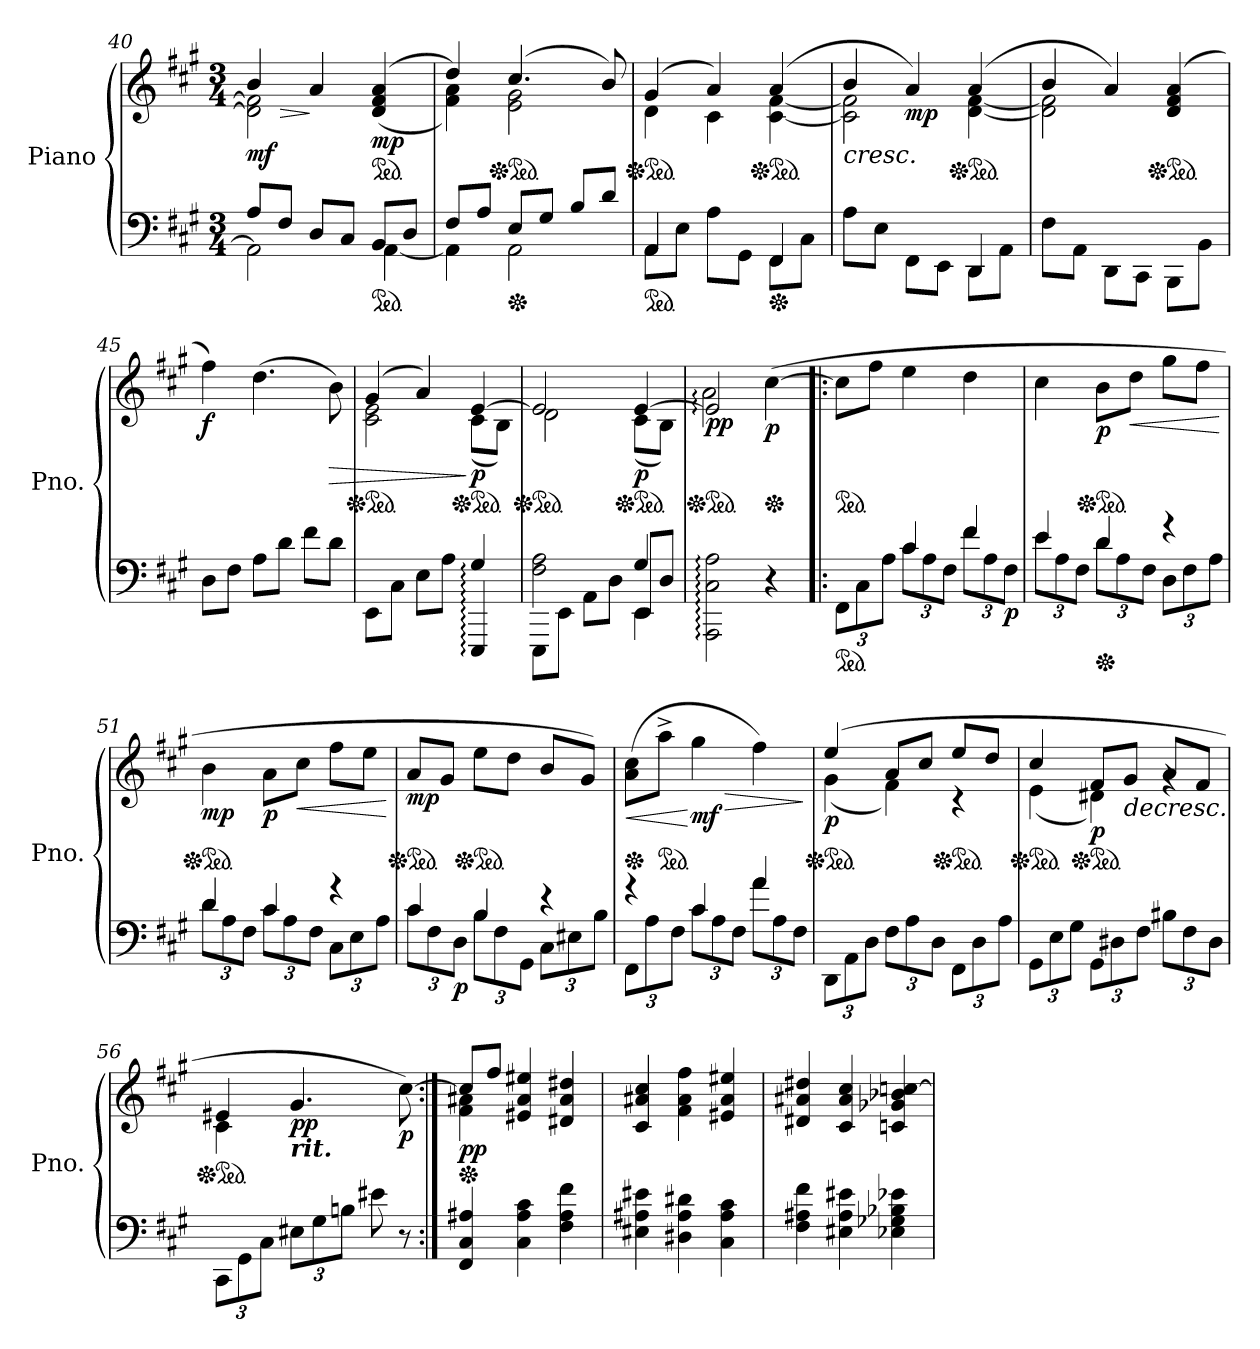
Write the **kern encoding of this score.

**kern	**kern	**dynam
*part1	*part1	*part1
*staff2	*staff1	*staff1/2
*I"Piano	*	*
*I'Pno.	*	*
*clefF4	*clefG2	*
*k[f#c#g#]	*k[f#c#g#]	*
*M3/4	*M3/4	*
*MM65	*MM65	*
=40	=40	=40
*^	*	*
!	!	!	!LO:HP:b
*	*	*^	*
!	!	!	!	!LO:DY:n=1:b
8A/L	2AA\]	4b/	2d\] 2f#\]	> mf
8F#/J	.	.	.	.
8D/L	.	4a/	.	]
8C#/J	.	.	.	.
*ped	*	*	*	*
*	*	*ped	*	*
!	!	!	!	!LO:DY:n=2:b
8BB/L	[4AA\	(<(<4d/ 4f#/ 4a/	4ryy	mp
8D/J	.	.	.	.
=41	=41	=41	=41	=41
8F#/L	4AA\]	4dd/	4f#\ 4a\))	.
8A/J	.	.	.	.
*Xped	*	*	*	*
*	*	*Xped	*	*
*	*	*ped	*	*
*	*	*MM63	*	*
8E/L	2AA\	(>4.cc#/	2e\ 2g#\	.
8G#/J	.	.	.	.
8B/L	.	.	.	.
*	*	*MM60	*	*
8d/J	.	8b/)	.	.
=42	=42	=42	=42	=42
*ped	*	*	*	*
*	*	*Xped	*	*
*	*	*ped	*	*
8AA\L	4AA/	(>4g#/	4d\	.
8E\J	.	.	.	.
8A\L	4ryy	4a/)	4c#\	.
8GG#\J	.	.	.	.
*Xped	*	*	*	*
*	*	*Xped	*	*
*	*	*ped	*	*
8FF#\L	4FF#/	(>4a/	[4c#\ [4f#\	.
8C#\J	.	.	.	.
!!LO:PB:g=z	!!
=43	=43	=43	=43	=43
*	*	*MM63	*	*
!	!	!	!	!LO:HP:b
8A\L	2ryy	4b/	2c#\] 2f#\]	<
8E\J	.	.	.	.
!	!	!	!	!LO:DY:b
8FF#\L	.	4a/)	.	mp
8EE\J	.	.	.	.
*	*	*Xped	*	*
*	*	*ped	*	*
8DD\L	4DD/	(>4a/	[4d\ [4f#\	.
8AA\J	.	.	.	.
*v	*v	*	*	*
=44	=44	=44	=44
*	*MM65	*	*
8F#\L	4b/	2d\] 2f#\]	.
8AA\J	.	.	.
8DD\L	4a/)	.	.
8CC#\J	.	.	.
*	*Xped	*	*
*	*ped	*	*
8BBB\L	(<4d/ 4f#/ 4a/	4ryy	.
8BB\J	.	.	.
*	*v	*v	*
.	.	[
=45	=45	=45
!	!	!LO:DY:b
8D\L	4ff#\)	f
8F#\J	.	.
*	*MM63	*
8A\L	(>4.dd\	.
8d\J	.	.
8f#\L	.	.
*	*MM60	*
!	!	!LO:HP:b
8d\J	8b\)	>
=46	=46	=46
*^	*	*
*	*	*Xped	*
*	*	*ped	*
*	*	*^	*
8EE\L	2ryy	(>4g#/	2c#\ 2e\	.
8C#\J	.	.	.	.
8E\L	.	4a/)	.	.
8A\J	.	.	.	.
*	*	*Xped	*	*
*	*	*ped	*	*
*	*	*MM55	*	*
!	!	!	!	!LO:DY:n=1:b
4G#:/	4EEE:/	[4e:/	(<8c#\L	] p
.	.	.	8B\J)	.
=47	=47	=47	=47	=47
*	*^	*	*	*
*	*	*	*Xped	*	*
*	*	*	*ped	*	*
2F#\ 2A\	8EEE\L	2ryy	2e/]	2d\	.
.	8EE\J	.	.	.	.
.	8AA\L	.	.	.	.
.	8D\J	.	.	.	.
*	*	*	*Xped	*	*
*	*	*	*ped	*	*
*	*	*	*MM45	*	*
!	!	!	!	!	!LO:DY:n=1:b
4G#/	8EE/L	4EE\	[4e/	(<8c#\L	] ] p
*	*	*	*MM28	*	*
.	8D/J	.	.	8B\J)	.
*v	*v	*v	*	*	*
=48	=48	=48	=48
*	*Xped	*	*
*	*ped	*	*
*^	*	*	*
!	!	!	!	!LO:DY:b
*v	*v	*	*	*
2AAA\: 2C#\: 2A\:	2e:/]	2a:\	pp
*	*Xped	*	*
*	*MM90	*	*
!	!	!	!LO:DY:b
4r	(>[4cc#\	4ryy	p
*	*v	*v	*
!!LO:LB:g=z
=49!|:	=49!|:	=49!|:
*ped	*	*
*Xbrackettup	*	*
*^	*	*
*	*	*ped	*
*v	*v	*	*
*	*MM90	*
*^	*^	*
!	!	!LO:TX:a:B:t=in tempo	!	!
*	*	*v	*v	*
12FF#\L	4ryy	8cc#\L]	.
12C#\	.	.	.
.	.	8ff#\J	.
12A\J	.	.	.
12c#\L	4c#/	4ee\	.
12A\	.	.	.
12F#\J	.	.	.
12f#\L	4f#/	4dd\	.
12A\	.	.	.
!	!	!	!LO:DY:b=2
12F#\J	.	.	p
=50	=50	=50	=50
12e\L	4e/	4cc#\	.
12A\	.	.	.
12F#\J	.	.	.
*Xped	*	*	*
*	*	*Xped	*
*	*	*ped	*
!	!	!	!LO:DY:b
12d\L	4d/	8b\L	p
12A\	.	.	.
!	!	!	!LO:HP:b
.	.	8dd\J	<
12F#\J	.	.	.
12D\L	4rg	8gg#\L	.
12F#\	.	.	.
.	.	8ff#\J	.
12A\J	.	.	.
*v	*v	*	*
.	.	[
=51	=51	=51
*^	*	*
*	*	*Xped	*
*	*	*ped	*
!	!	!	!LO:DY:b
12d\L	4d/	4b\	mp
12A\	.	.	.
12F#\J	.	.	.
!	!	!	!LO:DY:b
12c#\L	4c#/	8a\L	p
12A\	.	.	.
!	!	!	!LO:HP:b
.	.	8cc#\J	<
12F#\J	.	.	.
12C#\L	4rg	8ff#\L	.
12E\	.	.	.
.	.	8ee\J	.
12A\J	.	.	.
*v	*v	*	*
.	.	[
=52	=52	=52
*^	*	*
*	*	*Xped	*
*	*	*ped	*
!	!	!	!LO:DY:b
12c#\L	4c#/	8a/L	mp
12F#\	.	.	.
.	.	8g#/J	.
!	!	!	!LO:DY:b=2
12D\J	.	.	p
*	*	*Xped	*
*	*	*ped	*
12B\L	4B/	8ee\L	.
12F#\	.	.	.
.	.	8dd\J	.
12GG#\J	.	.	.
12C#\L	4re	8b/L	.
12E#X\	.	.	.
.	.	8g#/J)	.
12B\J	.	.	.
!!LO:LB:g=z
=53	=53	=53	=53
*	*	*Xped	*
!	!	!	!LO:HP:b
12FF#\L	4rg	(>8a\ 8cc#\L	<
12A\	.	.	.
*	*	*ped	*
.	.	8aa^\J	.
12F#\J	.	.	.
!	!	!	!LO:HP:n=1:b
!	!	!	!LO:DY:n=1:b
12c#\L	4c#/	4gg#\	[ > mf
12A\	.	.	.
12F#\J	.	.	.
12a\L	4a/	4ff#\)	.
12A\	.	.	.
12F#\J	.	.	.
*v	*v	*	*
.	.	]
=54	=54	=54
*	*Xped	*
*	*ped	*
*	*^	*
!	!	!	!LO:DY:b
12DD\L	(>4ee/	(<4g#\	p
12AA\	.	.	.
12D\J	.	.	.
12F#\L	8a/L	4f#\)	.
12A\	.	.	.
.	8cc#/J	.	.
12D\J	.	.	.
*	*Xped	*	*
*	*ped	*	*
12FF#\L	8ee/L	4r	.
12D\	.	.	.
.	8dd/J	.	.
12A\J	.	.	.
=55	=55	=55	=55
*	*Xped	*	*
*	*ped	*	*
12GG#\L	4cc#/	(<4e\	.
12E\	.	.	.
12G#\J	.	.	.
*	*Xped	*	*
*	*ped	*	*
!	!	!	!LO:DY:b
12GG#\L	8f#/L	4d#X\)	p
12D#X\	.	.	.
*	*MM75	*	*
!	!	!	!LO:HP:b
.	8g#/J	.	>
12F#\J	.	.	.
*	*MM70	*	*
12B#X\L	8a/L	4rg	.
12F#\	.	.	.
.	8f#/J	.	.
12D#\J	.	.	.
=56	=56	=56	=56
*	*Xped	*	*
*	*ped	*	*
*	*MM65	*	*
12CC#\L	4e#X/	4c#\	.
12GG#\	.	.	.
12C#\J	.	.	.
*	*MM60	*	*
!	!LO:TX:b:Bi:t=rit.	!	!
!	!	!	!LO:DY:b
12E#X\L	4.g#/	2ryy	pp
12G#\	.	.	.
12Bn\J	.	.	.
*	*MM30	*	*
8e#X\	.	.	.
*	*MM60	*	*
!	!	!	!LO:DY:n=1:b
8r	[8cc#\)	.	] p
!!LO:LB:g=z	!!
=57:|!	=57:|!	=57:|!	=57:|!
*	*Xped	*	*
*	*MM70	*	*
!	!	!	!LO:DY:b
4FF#/ 4C#/ 4A#X/	8cc#/L]	4f#\ 4a#X\	pp
.	8ff#/J	.	.
4C#\ 4A#\ 4c#\	4e#X/ 4a#/ 4ee#X/	2ryy	.
4F#\ 4A#\ 4f#\	4d#X/ 4a#/ 4dd#X/	.	.
*	*v	*v	*
=58	=58	=58
4E#X\ 4A#X\ 4e#X\	4c#/ 4a#X/ 4cc#/	.
4D#X\ 4A#\ 4d#X\	4f#\ 4a#\ 4ff#\	.
4C#\ 4A#\ 4c#\	4e#X/ 4a#/ 4ee#X/	.
=59	=59	=59
4F#\ 4A#X\ 4f#\	4d#X/ 4a#X/ 4dd#X/	.
4E#X\ 4A#\ 4e#X\	4c#/ 4a#/ 4cc#/	.
*	*MM65	*
4E-X\ 4G-X\ 4B-X\ 4e-X\	4cn/ 4g-X/ 4b-X/ [4ccn/	.
=	=	=
*-	*-	*-
